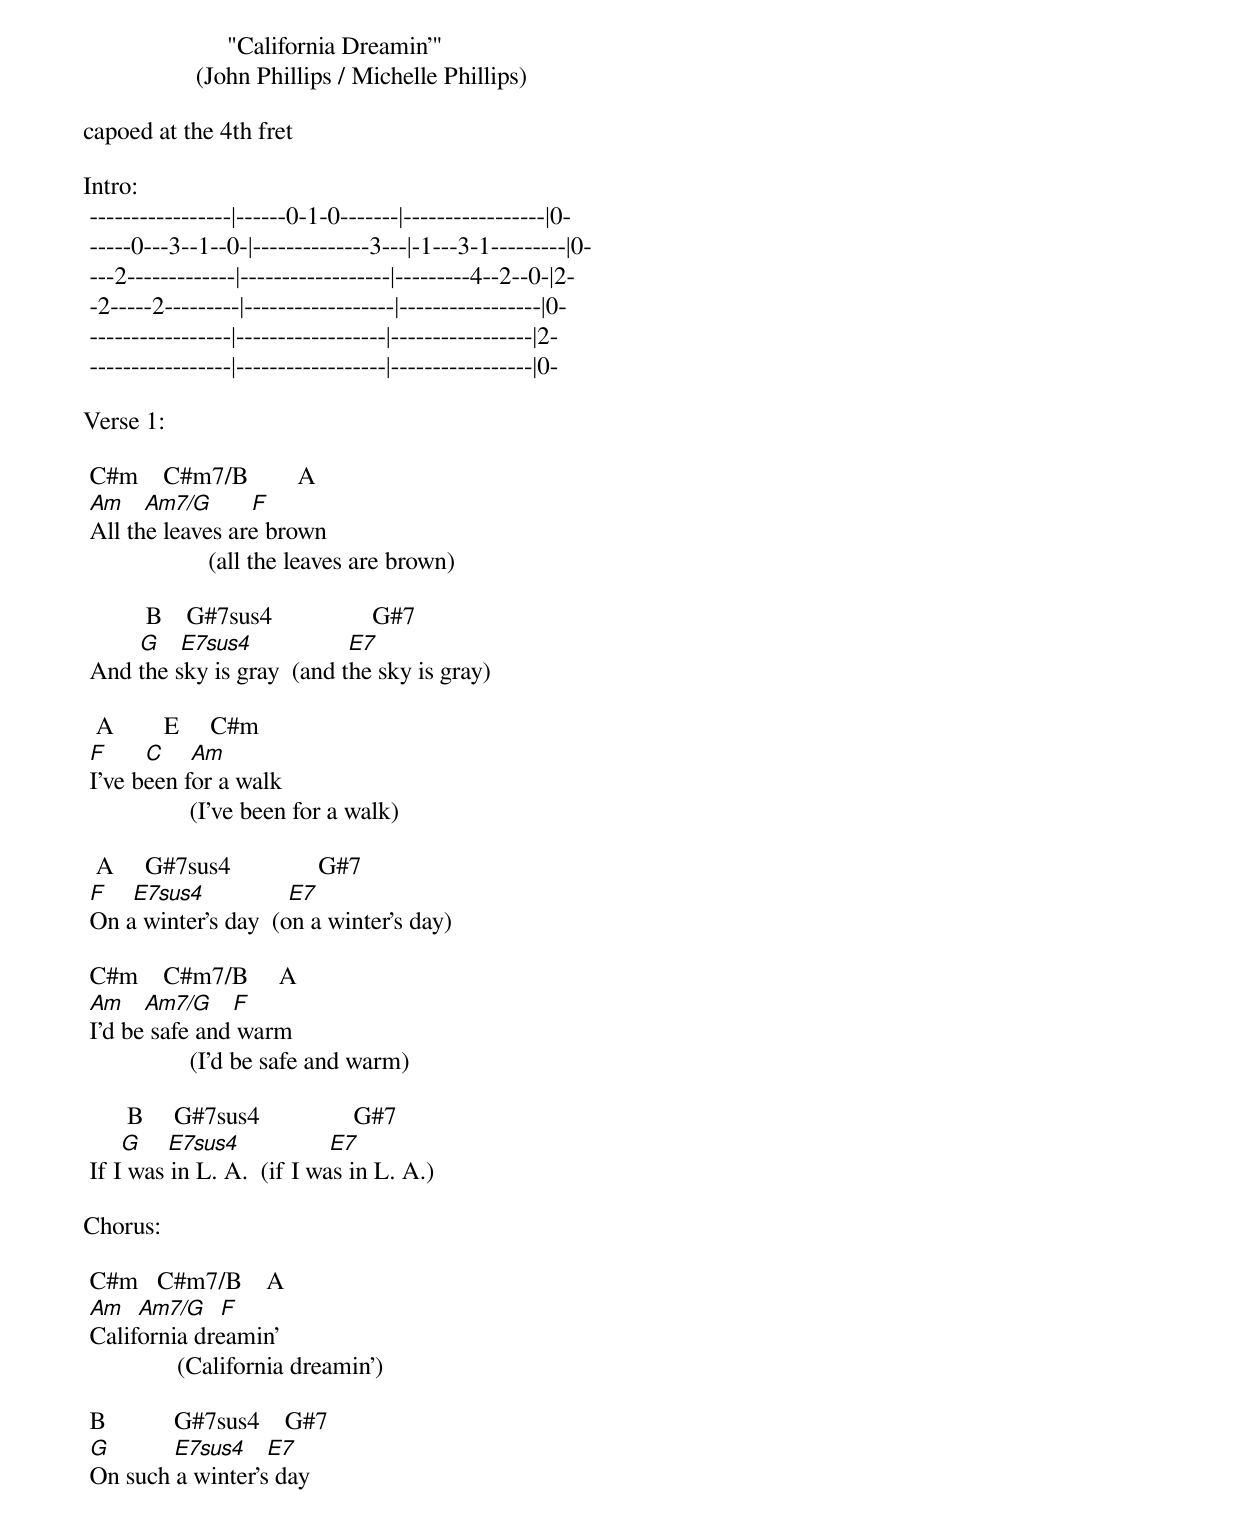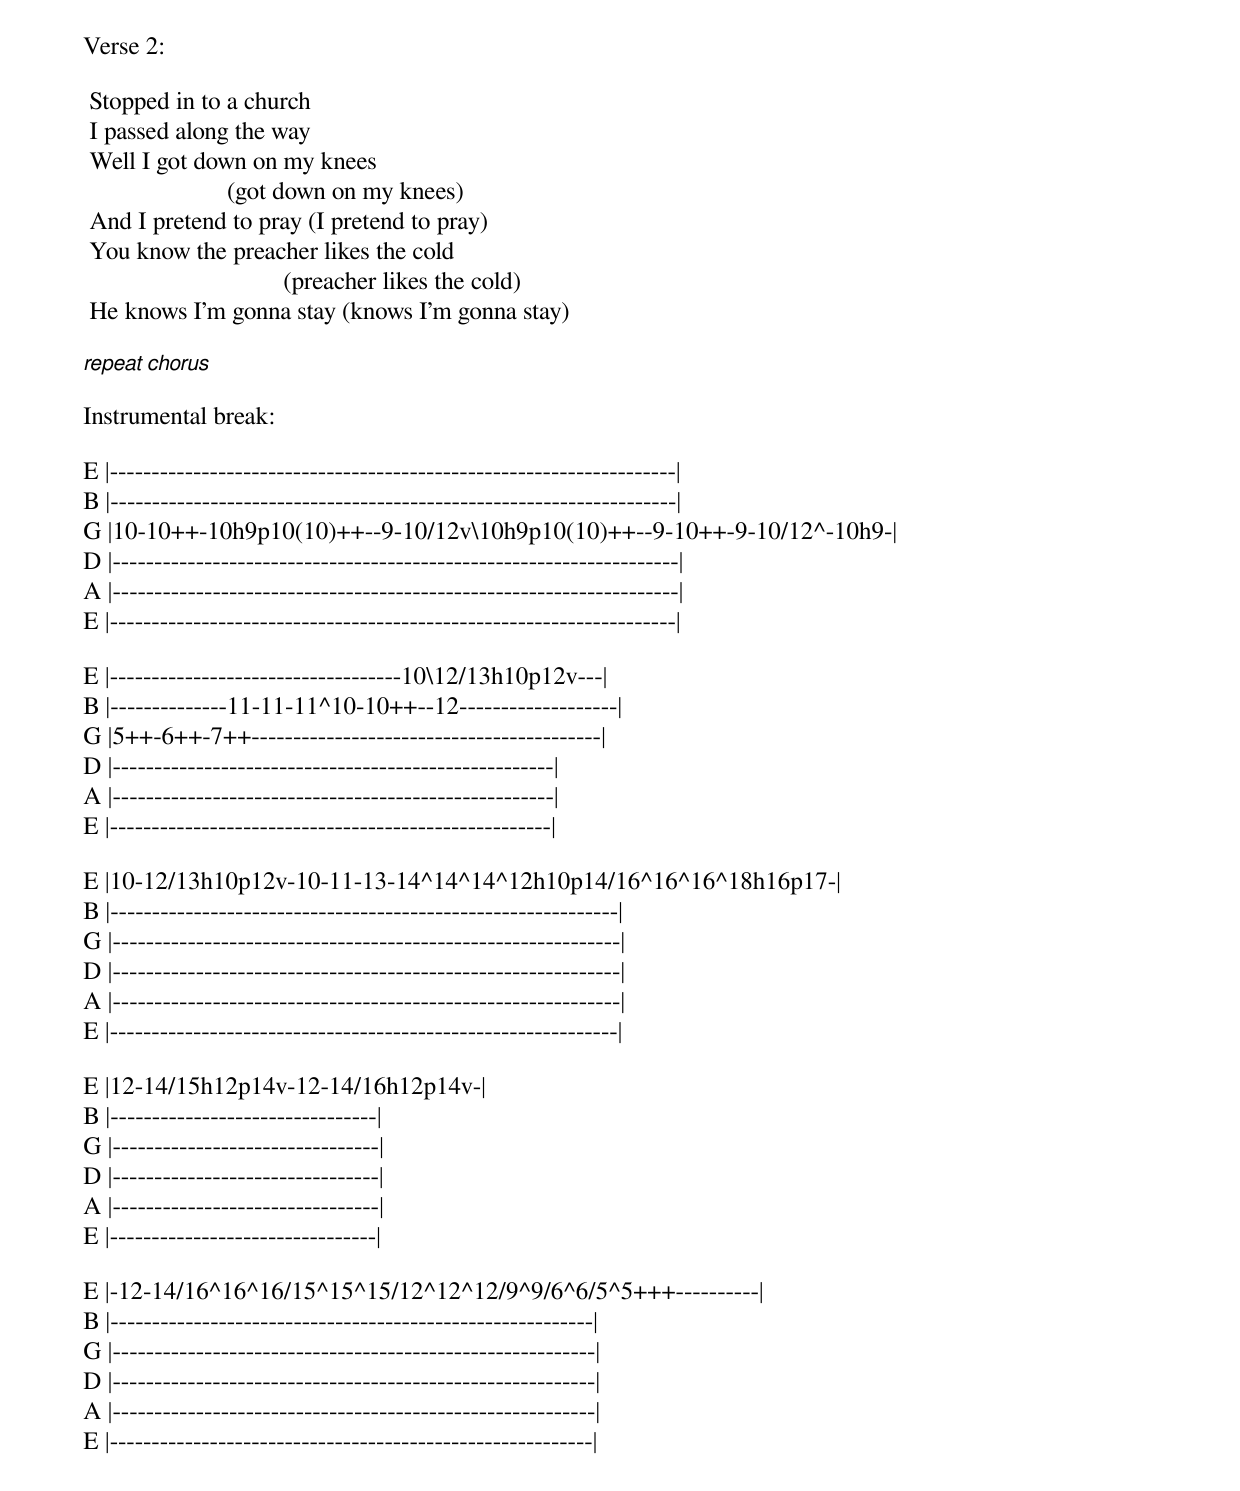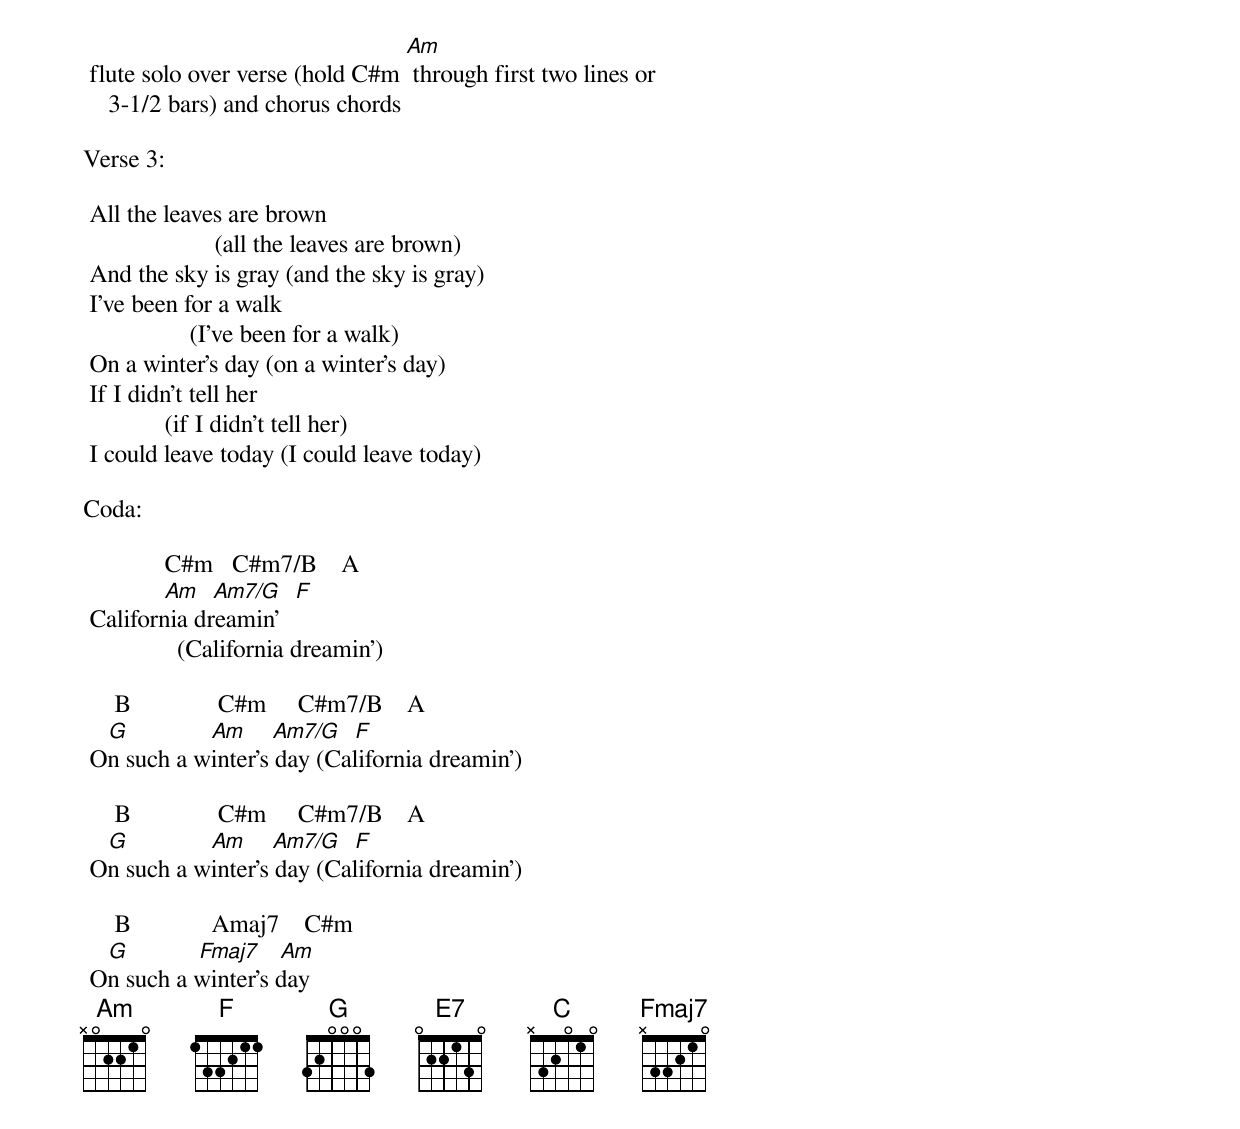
                       "California Dreamin'"
                  (John Phillips / Michelle Phillips)

capoed at the 4th fret

Intro:
	-----------------|------0-1-0-------|-----------------|0-
	-----0---3--1--0-|--------------3---|-1---3-1---------|0-
	---2-------------|------------------|---------4--2--0-|2-
	-2-----2---------|------------------|-----------------|0-
	-----------------|------------------|-----------------|2-
	-----------------|------------------|-----------------|0-

Verse 1:

	C#m    C#m7/B        A
	[Am]   [Am7/G]      [F]
	All the leaves are brown
	                   (all the leaves are brown)

	         B    G#7sus4                G#7
	        [G]   [E7sus4]               [E7]
	And the sky is gray  (and the sky is gray)

	 A        E     C#m
	[F]      [C]    [Am]
	I've been for a walk
	                (I've been for a walk)

	 A     G#7sus4              G#7
	[F]    [E7sus4]             [E7]
	On a winter's day  (on a winter's day)

	C#m    C#m7/B     A
	[Am]   [Am7/G]   [F]
	I'd be safe and warm
	                (I'd be safe and warm)

	      B     G#7sus4               G#7
	     [G]    [E7sus4]              [E7]
	If I was in L. A.  (if I was in L. A.)

Chorus:

	C#m   C#m7/B    A
	[Am]  [Am7/G]  [F]
	California dreamin'
	              (California dreamin')

	B           G#7sus4    G#7
	[G]          [E7sus4]   [E7]
	On such a winter's day

Verse 2:

	Stopped in to a church
	I passed along the way
	Well I got down on my knees
	                      (got down on my knees)
	And I pretend to pray (I pretend to pray)
	You know the preacher likes the cold
	                               (preacher likes the cold)
	He knows I'm gonna stay (knows I'm gonna stay)

[repeat chorus]

Instrumental break:

E |--------------------------------------------------------------------|
B |--------------------------------------------------------------------|
G |10-10++-10h9p10(10)++--9-10/12v\10h9p10(10)++--9-10++-9-10/12^-10h9-|
D |--------------------------------------------------------------------|
A |--------------------------------------------------------------------|
E |--------------------------------------------------------------------|

E |-----------------------------------10\12/13h10p12v---|
B |--------------11-11-11^10-10++--12-------------------|
G |5++-6++-7++------------------------------------------|
D |-----------------------------------------------------|
A |-----------------------------------------------------|
E |-----------------------------------------------------|

E |10-12/13h10p12v-10-11-13-14^14^14^12h10p14/16^16^16^18h16p17-|
B |-------------------------------------------------------------|
G |-------------------------------------------------------------|
D |-------------------------------------------------------------|
A |-------------------------------------------------------------|
E |-------------------------------------------------------------|

E |12-14/15h12p14v-12-14/16h12p14v-|
B |--------------------------------|
G |--------------------------------|
D |--------------------------------|
A |--------------------------------|
E |--------------------------------|

E |-12-14/16^16^16/15^15^15/12^12^12/9^9/6^6/5^5+++----------|
B |----------------------------------------------------------|
G |----------------------------------------------------------|
D |----------------------------------------------------------|
A |----------------------------------------------------------|
E |----------------------------------------------------------|

	flute solo over verse (hold C#m [Am] through first two lines or
	   3-1/2 bars) and chorus chords

Verse 3:

	All the leaves are brown
	                    (all the leaves are brown)
	And the sky is gray (and the sky is gray)
	I've been for a walk
	                (I've been for a walk)
	On a winter's day (on a winter's day)
	If I didn't tell her
	            (if I didn't tell her)
	I could leave today (I could leave today)

Coda:

	            C#m   C#m7/B    A
	            [Am]  [Am7/G]  [F]
	California dreamin'
	              (California dreamin')

	    B              C#m     C#m7/B    A
	   [G]             [Am]    [Am7/G]  [F]
	On such a winter's day (California dreamin')

	    B              C#m     C#m7/B    A
	   [G]             [Am]    [Am7/G]  [F]
	On such a winter's day (California dreamin')

	    B             Amaj7    C#m
	   [G]           [Fmaj7]   [Am]
	On such a winter's day
